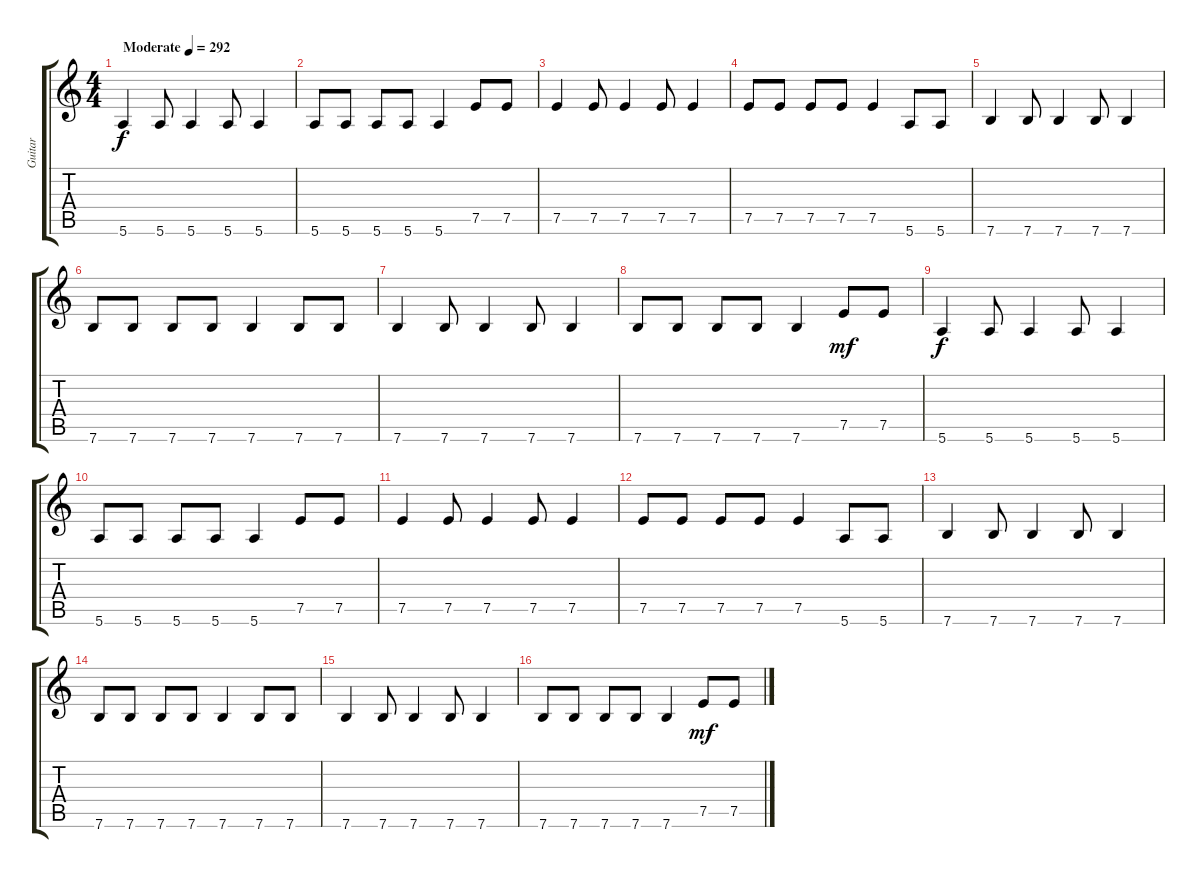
\track ("Guitar" "Guitar") {instrument overdrivenguitar}
\staff {score tabs}
\tuning (E4 B3 G3 D3 A2 E2) {hide}
\ts (4 4)
\tempo (292 "Moderate")
\tempo 270
\tempo (292 "Moderate")
\clef g2
\ks c
5.6.4{dy f instrument electricguitarmuted} 5.6.8 5.6.4 5.6.8 5.6.4 |
5.6.8 5.6.8 5.6.8 5.6.8 5.6.4 7.5.8 7.5.8 |
7.5.4 7.5.8 7.5.4 7.5.8 7.5.4 |
7.5.8 7.5.8 7.5.8 7.5.8 7.5.4 5.6.8 5.6.8 |
7.6.4{instrument electricguitarmuted} 7.6.8 7.6.4 7.6.8 7.6.4 |
7.6.8 7.6.8 7.6.8 7.6.8 7.6.4 7.6.8 7.6.8 |
7.6.4 7.6.8 7.6.4 7.6.8 7.6.4 |
7.6.8 7.6.8 7.6.8 7.6.8 7.6.4 7.5.8{dy mf} 7.5.8 |
5.6.4{dy f instrument electricguitarmuted} 5.6.8 5.6.4 5.6.8 5.6.4 |
5.6.8 5.6.8 5.6.8 5.6.8 5.6.4 7.5.8 7.5.8 |
7.5.4 7.5.8 7.5.4 7.5.8 7.5.4 |
7.5.8 7.5.8 7.5.8 7.5.8 7.5.4 5.6.8 5.6.8 |
7.6.4{instrument electricguitarmuted} 7.6.8 7.6.4 7.6.8 7.6.4 |
7.6.8 7.6.8 7.6.8 7.6.8 7.6.4 7.6.8 7.6.8 |
7.6.4 7.6.8 7.6.4 7.6.8 7.6.4 |
7.6.8 7.6.8 7.6.8 7.6.8 7.6.4 7.5.8{dy mf} 7.5.8
